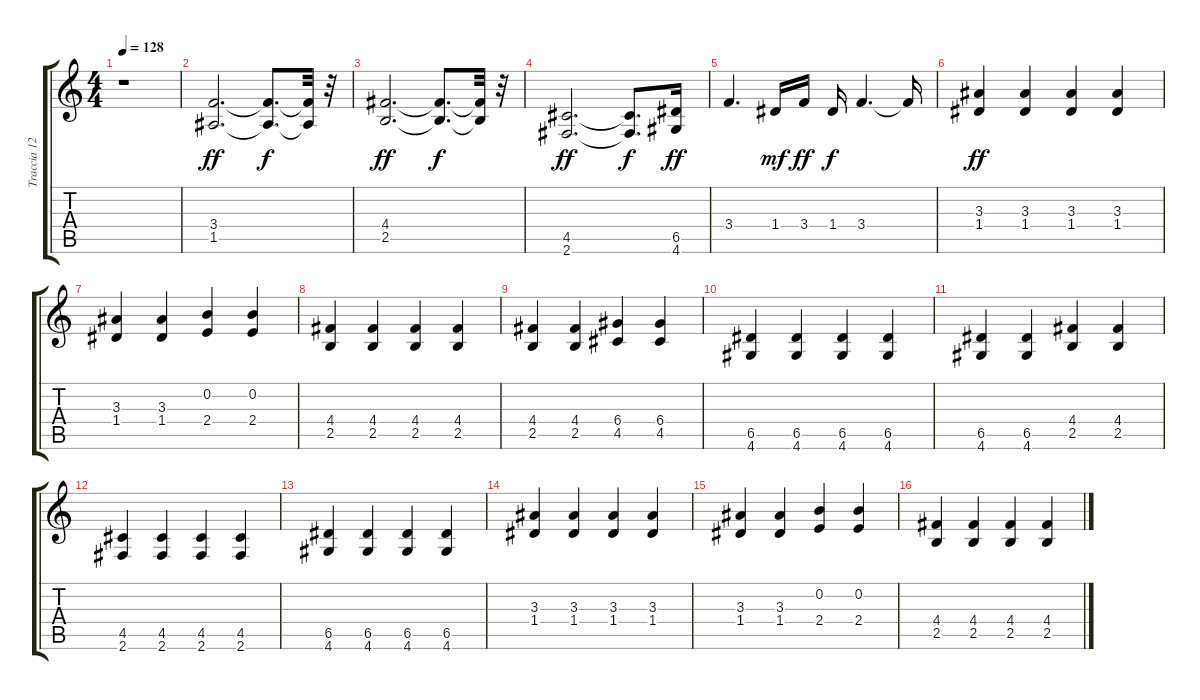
\track ("Traccia 12" "Traccia 12") {instrument distortionguitar}
\staff {score tabs}
\tuning (E4 B3 G3 D3 A2 E2) {hide}
\ts (4 4)
\tempo 128
\clef g2
\ks c
r.1{dy ff} |
(3.4 1.5).2{d volume 11} (3.4{t} 1.5{t}).8{d dy f} (3.4{t} 1.5{t}).32 r.32 |
(4.4 2.5).2{d dy ff volume 11} (4.4{t} 2.5{t}).8{d dy f} (4.4{t} 2.5{t}).32 r.32 |
(4.5 2.6).2{d dy ff volume 11} (4.5{t} 2.6{t}).8{d dy f} (6.5 4.6).16{dy ff volume 8} |
3.4.4{d volume 11} 1.4.16{dy mf volume 11} 3.4.16{dy ff volume 8} 1.4.16{dy f volume 11} 3.4.4{d volume 8} 3.4{t}.16 |
(3.3 1.4).4{dy ff volume 11} (3.3 1.4).4 (3.3 1.4).4 (3.3 1.4).4 |
(3.3 1.4).4 (3.3 1.4).4 (0.2 2.4).4 (0.2 2.4).4 |
(4.4 2.5).4 (4.4 2.5).4 (4.4 2.5).4 (4.4 2.5).4 |
(4.4 2.5).4 (4.4 2.5).4 (6.4 4.5).4 (6.4 4.5).4 |
(6.5 4.6).4 (6.5 4.6).4 (6.5 4.6).4 (6.5 4.6).4 |
(6.5 4.6).4 (6.5 4.6).4 (4.4 2.5).4 (4.4 2.5).4 |
(4.5 2.6).4 (4.5 2.6).4 (4.5 2.6).4 (4.5 2.6).4 |
(6.5 4.6).4 (6.5 4.6).4 (6.5 4.6).4 (6.5 4.6).4 |
(3.3 1.4).4 (3.3 1.4).4 (3.3 1.4).4 (3.3 1.4).4 |
(3.3 1.4).4 (3.3 1.4).4 (0.2 2.4).4 (0.2 2.4).4 |
(4.4 2.5).4 (4.4 2.5).4 (4.4 2.5).4 (4.4 2.5).4
